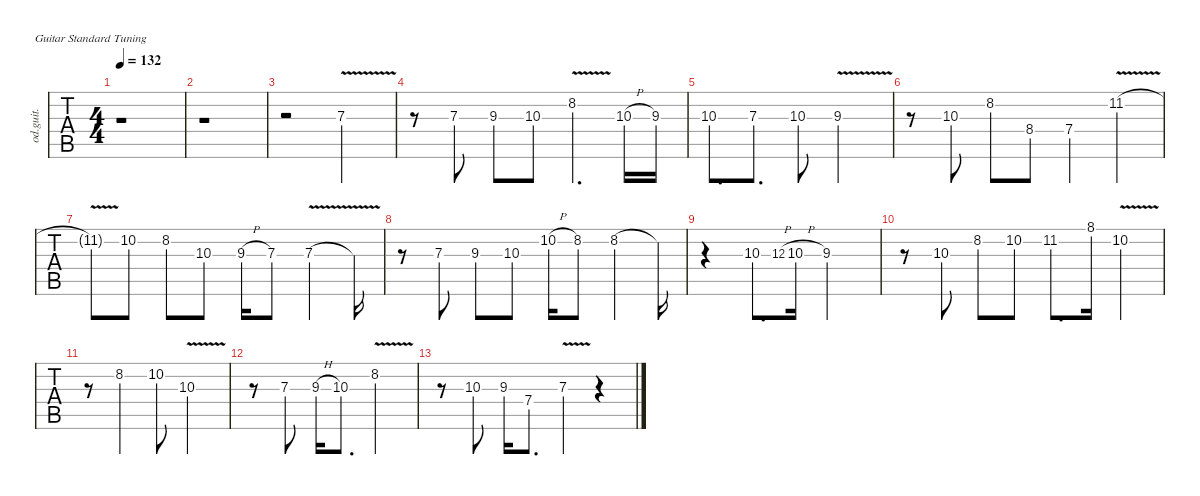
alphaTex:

\defaultSystemsLayout 4
\hideDynamics
\bracketExtendMode nobrackets
\track ("Lead guitar" "od.guit.") {instrument overdrivenguitar}
\staff {tabs}
\tuning (E4 B3 G3 D3 A2 E2)
\ts (4 4)
\tempo 132
\clef g2
\ks c
r.1{dy f beam Down} |
r.1{beam Down} |
r.2{beam Down} 7.3{v}.2{dy fff beam Down} |
r.8{beam Down} 7.3.8{beam Down} 9.3.8{beam Down} 10.3.8{beam Down} 8.2{v}.4{d beam Down} 10.3{h}.16{beam Down} 9.3.16{beam Down} |
10.3.8{d beam Down} 7.3.8{d beam Down} 10.3.8{beam Down} 9.3{v}.2{beam Down} |
r.8{beam Down} 10.3.8{beam Down} 8.2.8{beam Down} 8.4{acc #}.8{beam Down} 7.4.4{beam Up} 11.2{v acc #}.4{beam Down} |
11.2{v t acc #}.8{dy f beam Down} 10.2.8{dy fff beam Down} 8.2.8{beam Down} 10.3.8{beam Down} 9.3{h}.16{beam Down} 7.3.8{beam Down} 7.3{v}.4{beam Down} 7.3{v t}.16{dy f beam Down} |
r.8{beam Down} 7.3.8{dy fff beam Down} 9.3.8{beam Down} 10.3.8{beam Down} 10.2{h}.16{beam Down} 8.2.8{beam Down} 8.2.4{beam Down} 8.2{t}.16{dy f beam Down} |
r.4{beam Down} 10.3.8{d dy fff beam Down} 12.3{h}.8{gr dy ff beam Up} 10.3{h}.16{dy fff beam Down} 9.3.2{beam Down} |
r.8{beam Down} 10.3.8{beam Down} 8.2.8{beam Down} 10.2.8{beam Down} 11.2{acc #}.8{d beam Down} 8.1.16{beam Down} 10.2{v}.4{beam Down} |
r.8{beam Down} 8.2.4{beam Down} 10.2.8{beam Down} 10.3{v}.2{beam Down} |
r.8{beam Down} 7.3.8{beam Down} 9.3{h}.16{beam Down} 10.3.8{d beam Down} 8.2{v}.2{beam Down} |
r.8{beam Down} 10.3.8{beam Down} 9.3.16{beam Down} 7.4.8{d beam Down} 7.3{v}.4{beam Down} r.4{beam Down}
